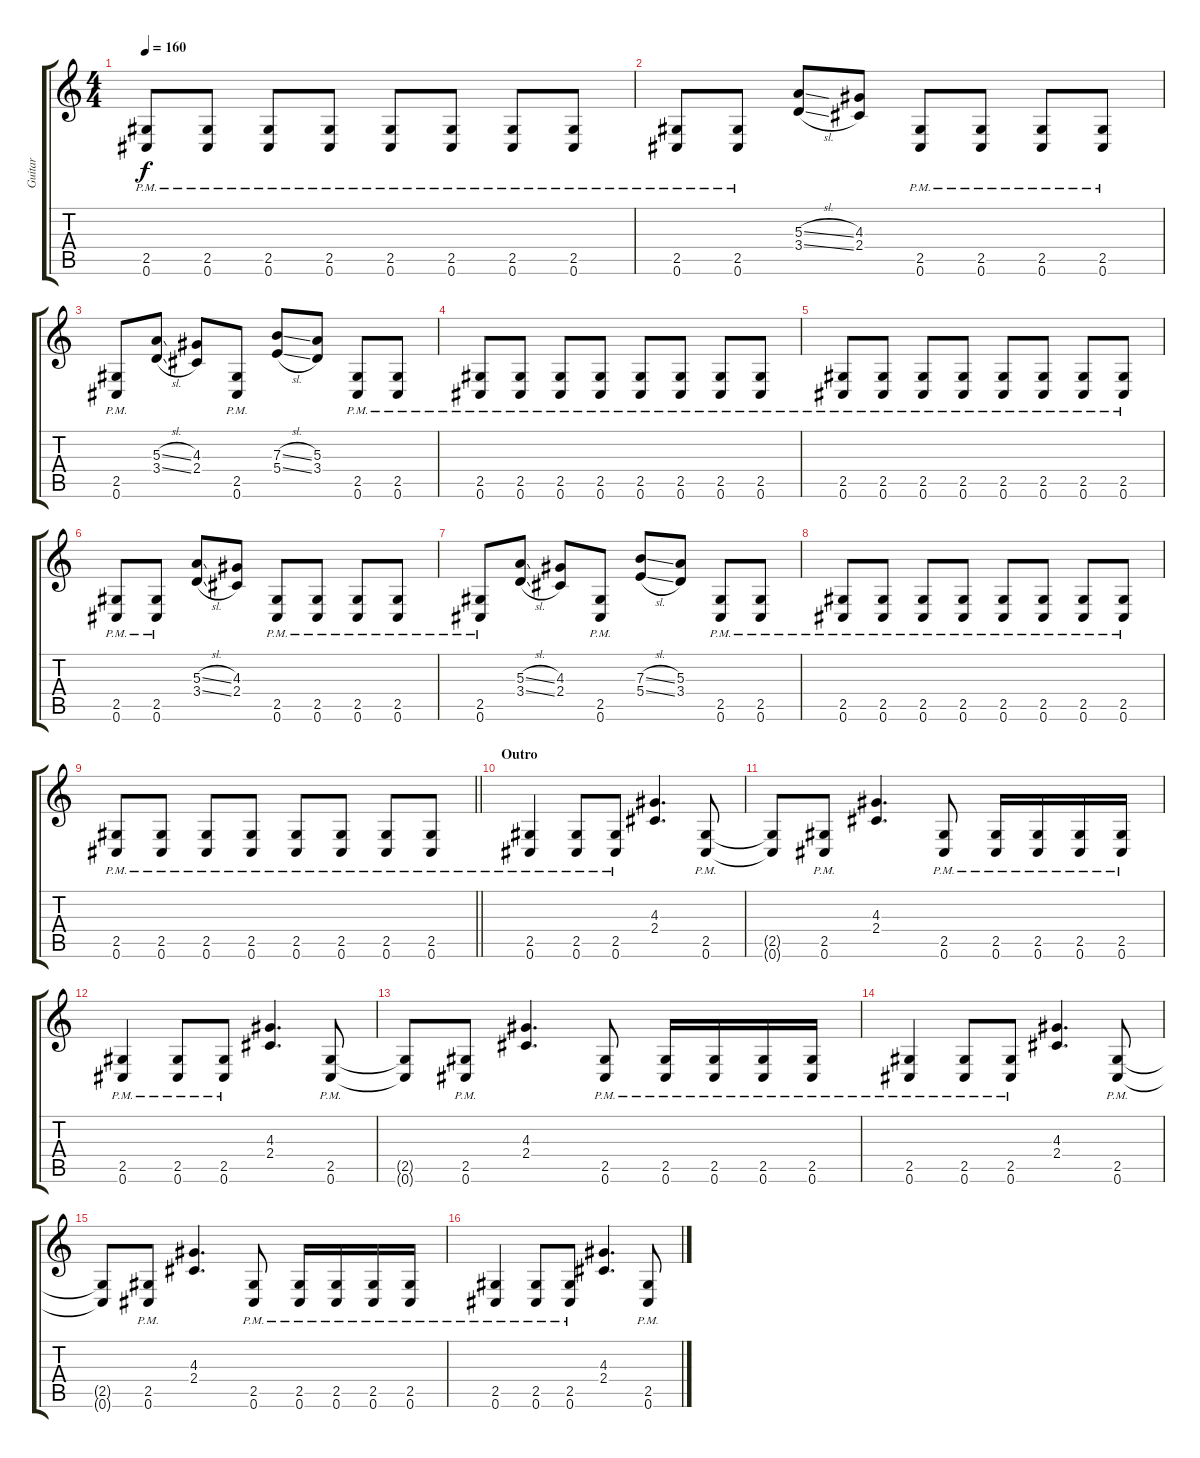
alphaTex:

\track ("Guitar" "Guitar") {instrument distortionguitar}
\staff {score tabs}
\tuning (Db4 Ab3 E3 B2 Gb2 Db2) {hide}
\ts (4 4)
\tempo 160
\clef g2
\ks c
(2.5{pm} 0.6{pm}).8{dy f} (2.5{pm} 0.6{pm}).8 (2.5{pm} 0.6{pm}).8 (2.5{pm} 0.6{pm}).8 (2.5{pm} 0.6{pm}).8 (2.5{pm} 0.6{pm}).8 (2.5{pm} 0.6{pm}).8 (2.5{pm} 0.6{pm}).8 |
(2.5{pm} 0.6{pm}).8 (2.5{pm} 0.6{pm}).8 (5.3{sl} 3.4{sl}).8 (4.3 2.4).8 (2.5{pm} 0.6{pm}).8 (2.5{pm} 0.6{pm}).8 (2.5{pm} 0.6{pm}).8 (2.5{pm} 0.6{pm}).8 |
(2.5{pm} 0.6{pm}).8 (5.3{sl} 3.4{sl}).8 (4.3 2.4).8 (2.5{pm} 0.6{pm}).8 (7.3{sl} 5.4{sl}).8 (5.3 3.4).8 (2.5{pm} 0.6{pm}).8 (2.5{pm} 0.6{pm}).8 |
(2.5{pm} 0.6{pm}).8 (2.5{pm} 0.6{pm}).8 (2.5{pm} 0.6{pm}).8 (2.5{pm} 0.6{pm}).8 (2.5{pm} 0.6{pm}).8 (2.5{pm} 0.6{pm}).8 (2.5{pm} 0.6{pm}).8 (2.5{pm} 0.6{pm}).8 |
(2.5{pm} 0.6{pm}).8 (2.5{pm} 0.6{pm}).8 (2.5{pm} 0.6{pm}).8 (2.5{pm} 0.6{pm}).8 (2.5{pm} 0.6{pm}).8 (2.5{pm} 0.6{pm}).8 (2.5{pm} 0.6{pm}).8 (2.5{pm} 0.6{pm}).8 |
(2.5{pm} 0.6{pm}).8 (2.5{pm} 0.6{pm}).8 (5.3{sl} 3.4{sl}).8 (4.3 2.4).8 (2.5{pm} 0.6{pm}).8 (2.5{pm} 0.6{pm}).8 (2.5{pm} 0.6{pm}).8 (2.5{pm} 0.6{pm}).8 |
(2.5{pm} 0.6{pm}).8 (5.3{sl} 3.4{sl}).8 (4.3 2.4).8 (2.5{pm} 0.6{pm}).8 (7.3{sl} 5.4{sl}).8 (5.3 3.4).8 (2.5{pm} 0.6{pm}).8 (2.5{pm} 0.6{pm}).8 |
(2.5{pm} 0.6{pm}).8 (2.5{pm} 0.6{pm}).8 (2.5{pm} 0.6{pm}).8 (2.5{pm} 0.6{pm}).8 (2.5{pm} 0.6{pm}).8 (2.5{pm} 0.6{pm}).8 (2.5{pm} 0.6{pm}).8 (2.5{pm} 0.6{pm}).8 |
\barLineRight lightlight
(2.5{pm} 0.6{pm}).8 (2.5{pm} 0.6{pm}).8 (2.5{pm} 0.6{pm}).8 (2.5{pm} 0.6{pm}).8 (2.5{pm} 0.6{pm}).8 (2.5{pm} 0.6{pm}).8 (2.5{pm} 0.6{pm}).8 (2.5{pm} 0.6{pm}).8 |
\section ("" "Outro")
(2.5{pm} 0.6{pm}).4 (2.5{pm} 0.6{pm}).8 (2.5{pm} 0.6{pm}).8 (4.3 2.4).4{d} (2.5{pm} 0.6{pm}).8 |
(2.5{t} 0.6{t}).8 (2.5{pm} 0.6{pm}).8 (4.3 2.4).4{d} (2.5{pm} 0.6{pm}).8 (2.5{pm} 0.6{pm}).16 (2.5{pm} 0.6{pm}).16 (2.5{pm} 0.6{pm}).16 (2.5{pm} 0.6{pm}).16 |
(2.5{pm} 0.6{pm}).4 (2.5{pm} 0.6{pm}).8 (2.5{pm} 0.6{pm}).8 (4.3 2.4).4{d} (2.5{pm} 0.6{pm}).8 |
(2.5{t} 0.6{t}).8 (2.5{pm} 0.6{pm}).8 (4.3 2.4).4{d} (2.5{pm} 0.6{pm}).8 (2.5{pm} 0.6{pm}).16 (2.5{pm} 0.6{pm}).16 (2.5{pm} 0.6{pm}).16 (2.5{pm} 0.6{pm}).16 |
(2.5{pm} 0.6{pm}).4 (2.5{pm} 0.6{pm}).8 (2.5{pm} 0.6{pm}).8 (4.3 2.4).4{d} (2.5{pm} 0.6{pm}).8 |
(2.5{t} 0.6{t}).8 (2.5{pm} 0.6{pm}).8 (4.3 2.4).4{d} (2.5{pm} 0.6{pm}).8 (2.5{pm} 0.6{pm}).16 (2.5{pm} 0.6{pm}).16 (2.5{pm} 0.6{pm}).16 (2.5{pm} 0.6{pm}).16 |
(2.5{pm} 0.6{pm}).4 (2.5{pm} 0.6{pm}).8 (2.5{pm} 0.6{pm}).8 (4.3 2.4).4{d} (2.5{pm} 0.6{pm}).8
